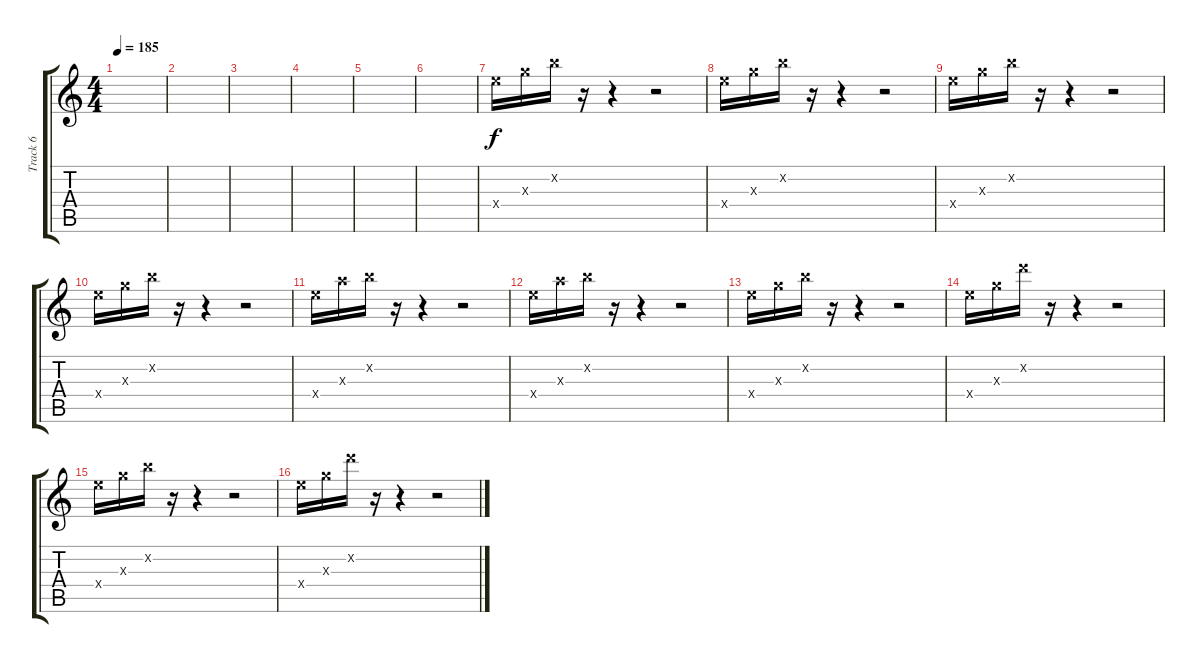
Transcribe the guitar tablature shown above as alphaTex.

\track ("Track 6" "Track 6") {instrument electricguitarjazz}
\staff {score tabs}
\tuning (E4 B3 G3 D3 A2 E2) {hide}
\ts (4 4)
\tempo 185
\clef g2
\ks c
|
|
|
|
|
|
14.4{x}.16 12.3{x}.16 12.2{x}.16 r.16 r.4 r.2 |
14.4{x}.16 12.3{x}.16 12.2{x}.16 r.16 r.4 r.2 |
14.4{x}.16 12.3{x}.16 12.2{x}.16 r.16 r.4 r.2 |
14.4{x}.16 12.3{x}.16 12.2{x}.16 r.16 r.4 r.2 |
14.4{x}.16 14.3{x}.16 12.2{x}.16 r.16 r.4 r.2 |
14.4{x}.16 14.3{x}.16 12.2{x}.16 r.16 r.4 r.2 |
14.4{x}.16 12.3{x}.16 12.2{x}.16 r.16 r.4 r.2 |
14.4{x}.16 12.3{x}.16 15.2{x}.16 r.16 r.4 r.2 |
14.4{x}.16 12.3{x}.16 12.2{x}.16 r.16 r.4 r.2 |
14.4{x}.16 12.3{x}.16 15.2{x}.16 r.16 r.4 r.2
